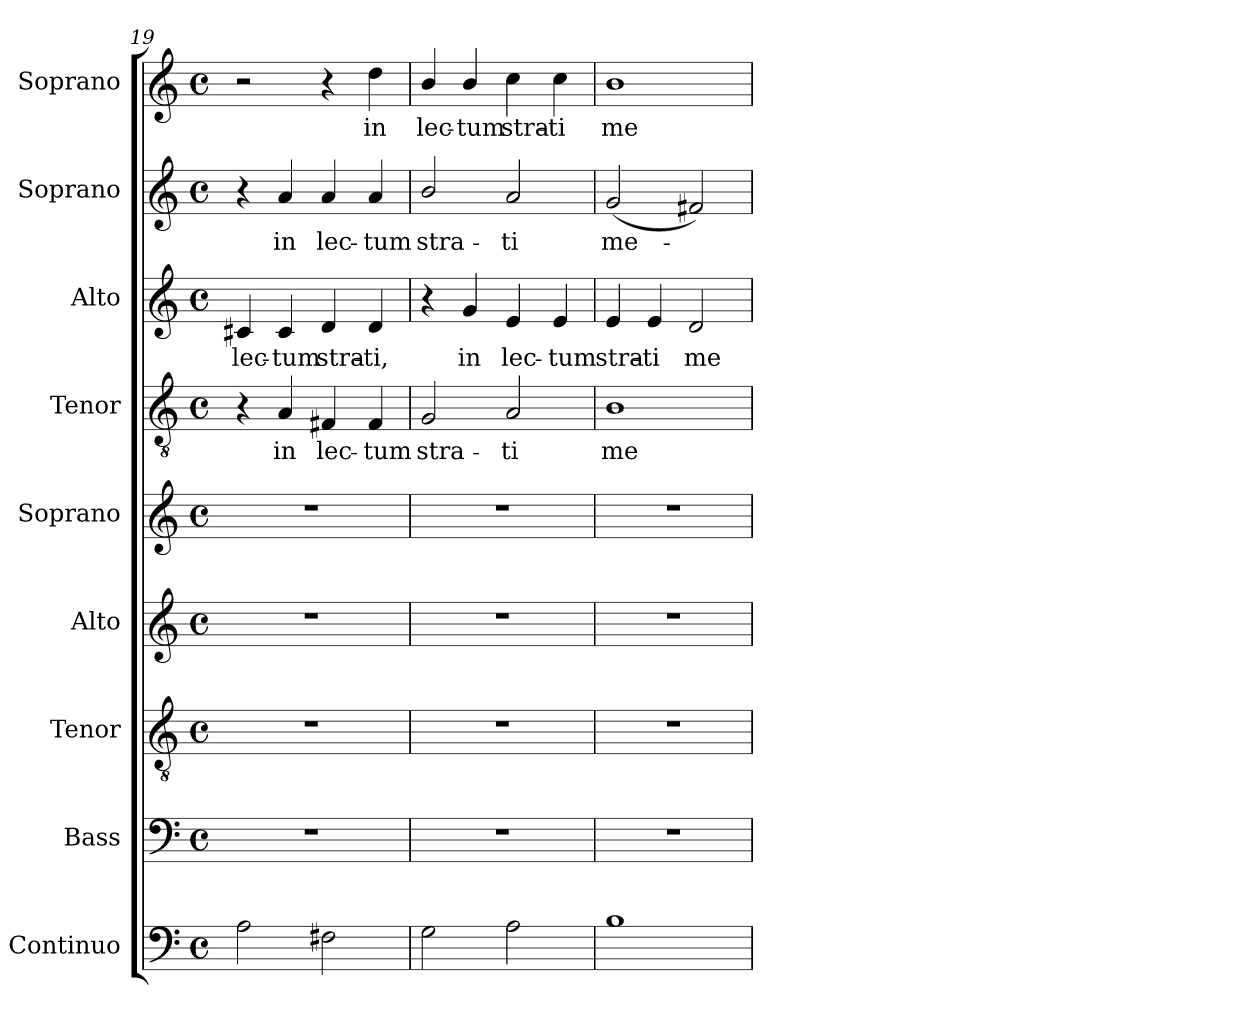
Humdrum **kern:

**kern	**kern	**kern	**kern	**kern	**kern	**text	**kern	**text	**kern	**text	**kern	**text
*part9	*part8	*part7	*part6	*part5	*part4	*part4	*part3	*part3	*part2	*part2	*part1	*part1
*staff9	*staff8	*staff7	*staff6	*staff5	*staff4	*staff4	*staff3	*staff3	*staff2	*staff2	*staff1	*staff1
*I"Continuo	*I"Bass	*I"Tenor	*I"Alto	*I"Soprano	*I"Tenor	*	*I"Alto	*	*I"Soprano	*	*I"Soprano	*
*I'Cont.	*I'B.	*I'T.	*I'A.	*I'S.	*I'T.	*	*I'A.	*	*I'S.	*	*I'S.	*
*clefF4	*clefF4	*clefGv2	*clefG2	*clefG2	*clefGv2	*	*clefG2	*	*clefG2	*	*clefG2	*
*	*	*ITrd7c12	*	*	*ITrd7c12	*	*	*	*	*	*	*
*k[]	*k[]	*k[]	*k[]	*k[]	*k[]	*	*k[]	*	*k[]	*	*k[]	*
*C:	*C:	*C:	*C:	*C:	*C:	*	*C:	*	*C:	*	*C:	*
*M4/4	*M4/4	*M4/4	*M4/4	*M4/4	*M4/4	*	*M4/4	*	*M4/4	*	*M4/4	*
*met(c)	*met(c)	*met(c)	*met(c)	*met(c)	*met(c)	*	*met(c)	*	*met(c)	*	*met(c)	*
=19	=19	=19	=19	=19	=19	=19	=19	=19	=19	=19	=19	=19
!	!	!	!	!	!	!	!	!LO:LY:b:color=#000000	!	!	!	!
2Ai\	1r	1r	1r	1r	4r	.	4c#Xi/	lec-	4r	.	2r	.
!	!	!	!	!	!	!LO:LY:b:color=#000000	!	!	!	!	!	!
!	!	!	!	!	!	!	!	!LO:LY:b:color=#000000	!	!	!	!
!	!	!	!	!	!	!	!	!	!	!LO:LY:b:color=#000000	!	!
.	.	.	.	.	4AAi/	in	4c#i/	-tum	4ai/	in	.	.
!	!	!	!	!	!	!LO:LY:b:color=#000000	!	!	!	!	!	!
!	!	!	!	!	!	!	!	!LO:LY:b:color=#000000	!	!	!	!
!	!	!	!	!	!	!	!	!	!	!LO:LY:b:color=#000000	!	!
2F#Xi\	.	.	.	.	4FF#Xi/	lec-	4di/	stra-	4ai/	lec-	4r	.
!	!	!	!	!	!	!LO:LY:b:color=#000000	!	!	!	!	!	!
!	!	!	!	!	!	!	!	!LO:LY:b:color=#000000	!	!	!	!
!	!	!	!	!	!	!	!	!	!	!LO:LY:b:color=#000000	!	!
!	!	!	!	!	!	!	!	!	!	!	!	!LO:LY:b:color=#000000
.	.	.	.	.	4FF#i/	-tum	4di/	-ti,	4ai/	-tum	4ddi\	in
=20	=20	=20	=20	=20	=20	=20	=20	=20	=20	=20	=20	=20
!	!	!	!	!	!	!LO:LY:b:color=#000000	!	!	!	!	!	!
!	!	!	!	!	!	!	!	!	!	!LO:LY:b:color=#000000	!	!
!	!	!	!	!	!	!	!	!	!	!	!	!LO:LY:b:color=#000000
2Gi\	1r	1r	1r	1r	2GGi/	stra-	4r	.	2bi/	stra-	4bi/	lec-
!	!	!	!	!	!	!	!	!LO:LY:b:color=#000000	!	!	!	!
!	!	!	!	!	!	!	!	!	!	!	!	!LO:LY:b:color=#000000
.	.	.	.	.	.	.	4gi/	in	.	.	4bi/	-tum
!	!	!	!	!	!	!LO:LY:b:color=#000000	!	!	!	!	!	!
!	!	!	!	!	!	!	!	!LO:LY:b:color=#000000	!	!	!	!
!	!	!	!	!	!	!	!	!	!	!LO:LY:b:color=#000000	!	!
!	!	!	!	!	!	!	!	!	!	!	!	!LO:LY:b:color=#000000
2Ai\	.	.	.	.	2AAi/	-ti	4ei/	lec-	2ai/	-ti	4cci\	stra-
!	!	!	!	!	!	!	!	!LO:LY:b:color=#000000	!	!	!	!
!	!	!	!	!	!	!	!	!	!	!	!	!LO:LY:b:color=#000000
.	.	.	.	.	.	.	4ei/	-tum	.	.	4cci\	-ti
!!LO:LB:g=z
=21	=21	=21	=21	=21	=21	=21	=21	=21	=21	=21	=21	=21
!	!	!	!	!	!	!LO:LY:b:color=#000000	!	!	!	!	!	!
!	!	!	!	!	!	!	!	!LO:LY:b:color=#000000	!	!	!	!
!	!	!	!	!	!	!	!	!	!	!LO:LY:b:color=#000000	!	!
!	!	!	!	!	!	!	!	!	!	!	!	!LO:LY:b:color=#000000
1Bi	1r	1r	1r	1r	1BBi	me-	4ei/	stra-	(2gi/	me-	1bi	me-
!	!	!	!	!	!	!	!	!LO:LY:b:color=#000000	!	!	!	!
.	.	.	.	.	.	.	4ei/	-ti	.	.	.	.
!	!	!	!	!	!	!	!	!LO:LY:b:color=#000000	!	!	!	!
.	.	.	.	.	.	.	2di/	me-	2f#Xi/)	.	.	.
=	=	=	=	=	=	=	=	=	=	=	=	=
*-	*-	*-	*-	*-	*-	*-	*-	*-	*-	*-	*-	*-
